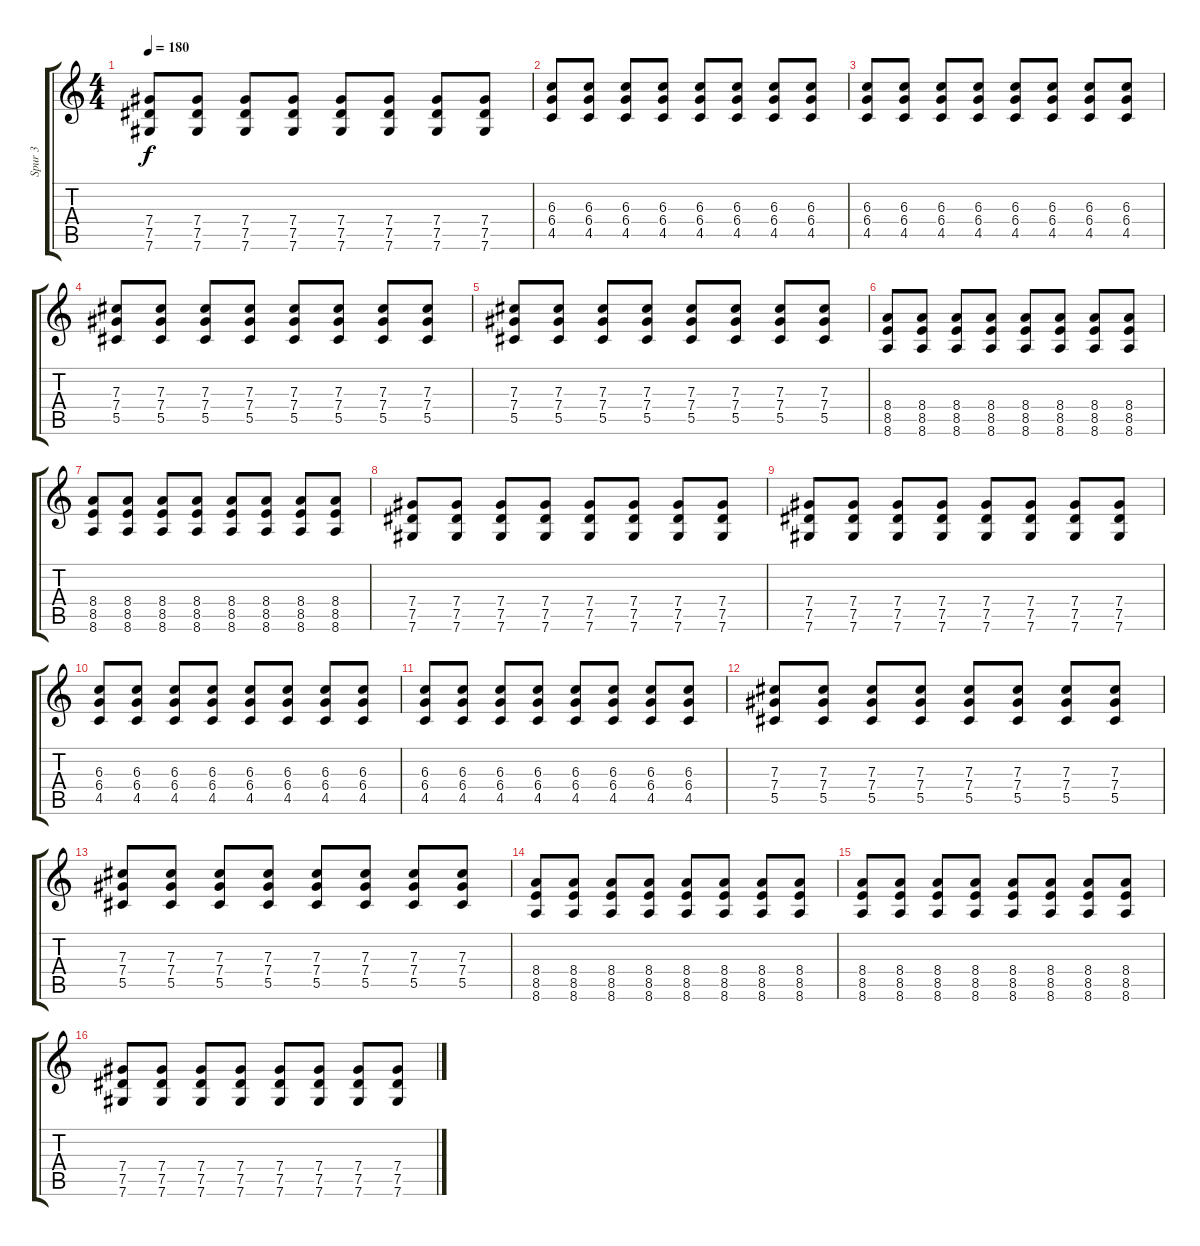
\track ("Spur 3" "Spur 3") {instrument electricguitarclean}
\staff {score tabs}
\tuning (Eb4 Bb3 Gb3 Db3 Ab2 Db2) {hide}
\ts (4 4)
\tempo 180
\clef g2
\ks c
(7.4 7.5 7.6).8{dy f} (7.4 7.5 7.6).8 (7.4 7.5 7.6).8 (7.4 7.5 7.6).8 (7.4 7.5 7.6).8 (7.4 7.5 7.6).8 (7.4 7.5 7.6).8 (7.4 7.5 7.6).8 |
(6.3 6.4 4.5).8 (6.3 6.4 4.5).8 (6.3 6.4 4.5).8 (6.3 6.4 4.5).8 (6.3 6.4 4.5).8 (6.3 6.4 4.5).8 (6.3 6.4 4.5).8 (6.3 6.4 4.5).8 |
(6.3 6.4 4.5).8 (6.3 6.4 4.5).8 (6.3 6.4 4.5).8 (6.3 6.4 4.5).8 (6.3 6.4 4.5).8 (6.3 6.4 4.5).8 (6.3 6.4 4.5).8 (6.3 6.4 4.5).8 |
(7.3 7.4 5.5).8{instrument distortionguitar} (7.3 7.4 5.5).8 (7.3 7.4 5.5).8 (7.3 7.4 5.5).8 (7.3 7.4 5.5).8 (7.3 7.4 5.5).8 (7.3 7.4 5.5).8 (7.3 7.4 5.5).8 |
(7.3 7.4 5.5).8{instrument distortionguitar} (7.3 7.4 5.5).8 (7.3 7.4 5.5).8 (7.3 7.4 5.5).8 (7.3 7.4 5.5).8 (7.3 7.4 5.5).8 (7.3 7.4 5.5).8 (7.3 7.4 5.5).8 |
(8.4 8.5 8.6).8 (8.4 8.5 8.6).8 (8.4 8.5 8.6).8 (8.4 8.5 8.6).8 (8.4 8.5 8.6).8 (8.4 8.5 8.6).8 (8.4 8.5 8.6).8 (8.4 8.5 8.6).8 |
(8.4 8.5 8.6).8 (8.4 8.5 8.6).8 (8.4 8.5 8.6).8 (8.4 8.5 8.6).8 (8.4 8.5 8.6).8 (8.4 8.5 8.6).8 (8.4 8.5 8.6).8 (8.4 8.5 8.6).8 |
(7.4 7.5 7.6).8 (7.4 7.5 7.6).8 (7.4 7.5 7.6).8 (7.4 7.5 7.6).8 (7.4 7.5 7.6).8 (7.4 7.5 7.6).8 (7.4 7.5 7.6).8 (7.4 7.5 7.6).8 |
(7.4 7.5 7.6).8 (7.4 7.5 7.6).8 (7.4 7.5 7.6).8 (7.4 7.5 7.6).8 (7.4 7.5 7.6).8 (7.4 7.5 7.6).8 (7.4 7.5 7.6).8 (7.4 7.5 7.6).8 |
(6.3 6.4 4.5).8 (6.3 6.4 4.5).8 (6.3 6.4 4.5).8 (6.3 6.4 4.5).8 (6.3 6.4 4.5).8 (6.3 6.4 4.5).8 (6.3 6.4 4.5).8 (6.3 6.4 4.5).8 |
(6.3 6.4 4.5).8 (6.3 6.4 4.5).8 (6.3 6.4 4.5).8 (6.3 6.4 4.5).8 (6.3 6.4 4.5).8 (6.3 6.4 4.5).8 (6.3 6.4 4.5).8 (6.3 6.4 4.5).8 |
(7.3 7.4 5.5).8{instrument distortionguitar} (7.3 7.4 5.5).8 (7.3 7.4 5.5).8 (7.3 7.4 5.5).8 (7.3 7.4 5.5).8 (7.3 7.4 5.5).8 (7.3 7.4 5.5).8 (7.3 7.4 5.5).8 |
(7.3 7.4 5.5).8{instrument distortionguitar} (7.3 7.4 5.5).8 (7.3 7.4 5.5).8 (7.3 7.4 5.5).8 (7.3 7.4 5.5).8 (7.3 7.4 5.5).8 (7.3 7.4 5.5).8 (7.3 7.4 5.5).8 |
(8.4 8.5 8.6).8 (8.4 8.5 8.6).8 (8.4 8.5 8.6).8 (8.4 8.5 8.6).8 (8.4 8.5 8.6).8 (8.4 8.5 8.6).8 (8.4 8.5 8.6).8 (8.4 8.5 8.6).8 |
(8.4 8.5 8.6).8 (8.4 8.5 8.6).8 (8.4 8.5 8.6).8 (8.4 8.5 8.6).8 (8.4 8.5 8.6).8 (8.4 8.5 8.6).8 (8.4 8.5 8.6).8 (8.4 8.5 8.6).8 |
(7.4 7.5 7.6).8 (7.4 7.5 7.6).8 (7.4 7.5 7.6).8 (7.4 7.5 7.6).8 (7.4 7.5 7.6).8 (7.4 7.5 7.6).8 (7.4 7.5 7.6).8 (7.4 7.5 7.6).8
